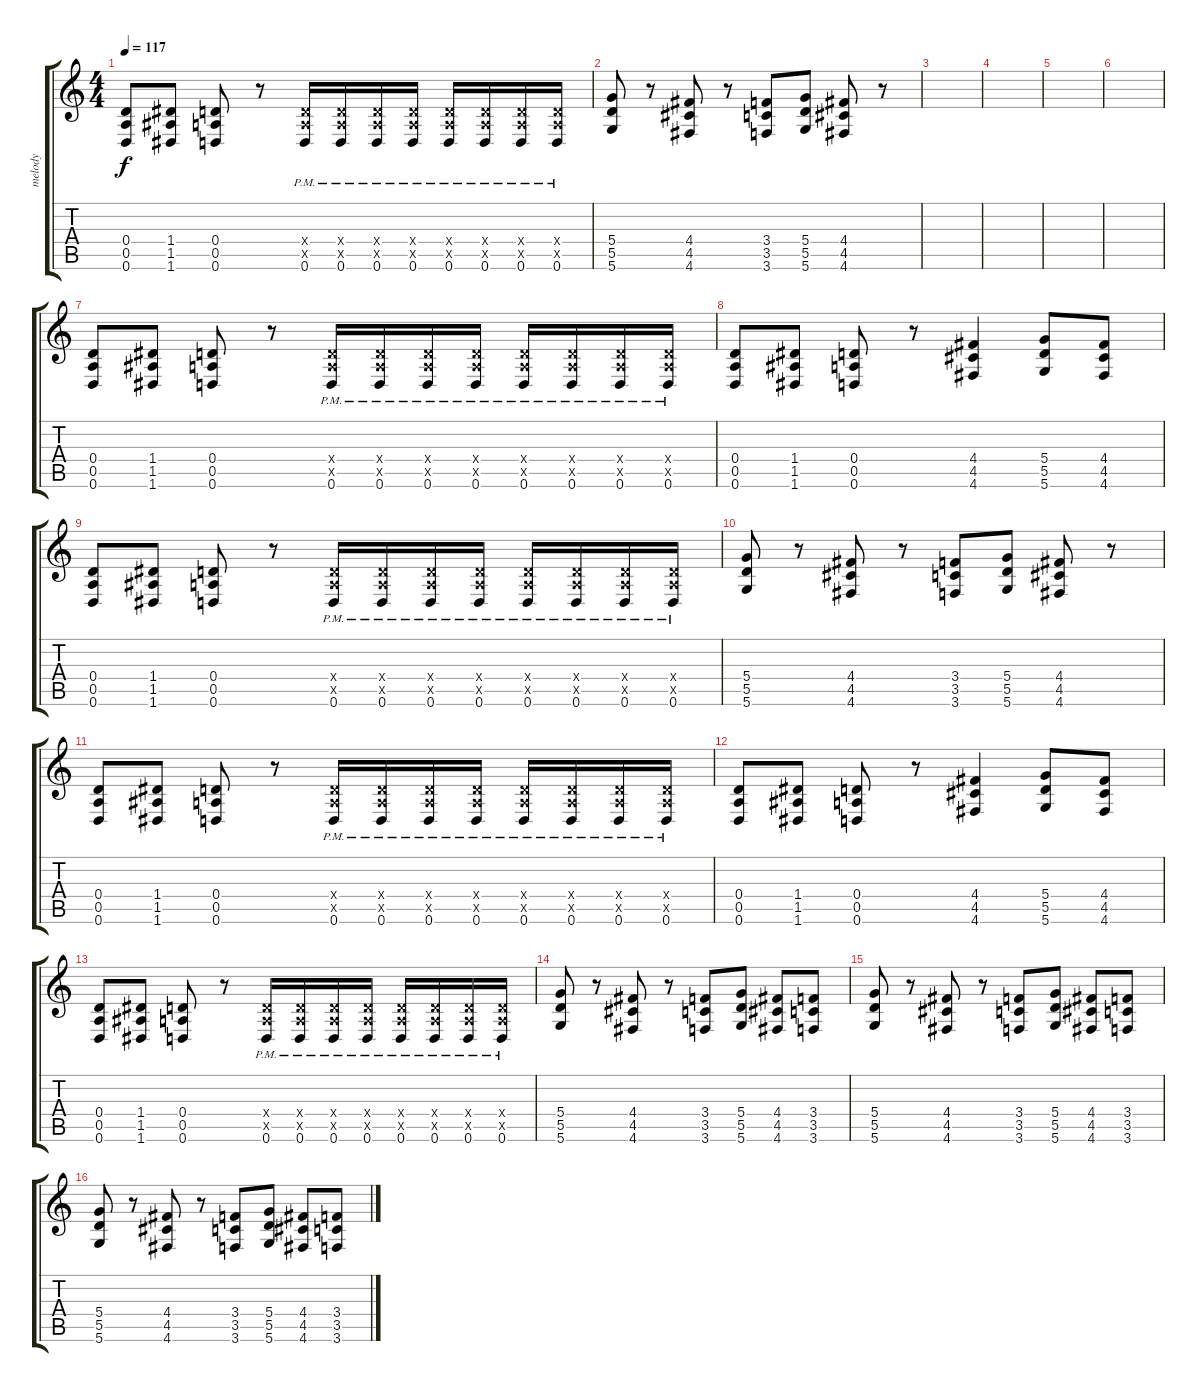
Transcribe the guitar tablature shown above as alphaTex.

\track ("melody" "melody") {instrument electricguitarclean}
\staff {score tabs}
\tuning (E4 B3 G3 D3 A2 D2) {hide}
\ts (4 4)
\tempo 117
\clef g2
\ks c
(0.4 0.5 0.6).8{dy f} (1.4 1.5 1.6).8 (0.4 0.5 0.6).8 r.8 (0.4{x} 0.5{x} 0.6{pm}).16 (0.4{x} 0.5{x} 0.6{pm}).16 (0.4{x} 0.5{x} 0.6{pm}).16 (0.4{x} 0.5{x} 0.6{pm}).16 (0.4{x} 0.5{x} 0.6{pm}).16 (0.4{x} 0.5{x} 0.6{pm}).16 (0.4{x} 0.5{x} 0.6{pm}).16 (0.4{x} 0.5{x} 0.6{pm}).16 |
(5.4 5.5 5.6).8 r.8 (4.4 4.5 4.6).8 r.8 (3.4 3.5 3.6).8 (5.4 5.5 5.6).8 (4.4 4.5 4.6).8 r.8 |
|
|
|
|
(0.4 0.5 0.6).8 (1.4 1.5 1.6).8 (0.4 0.5 0.6).8 r.8 (0.4{x} 0.5{x} 0.6{pm}).16 (0.4{x} 0.5{x} 0.6{pm}).16 (0.4{x} 0.5{x} 0.6{pm}).16 (0.4{x} 0.5{x} 0.6{pm}).16 (0.4{x} 0.5{x} 0.6{pm}).16 (0.4{x} 0.5{x} 0.6{pm}).16 (0.4{x} 0.5{x} 0.6{pm}).16 (0.4{x} 0.5{x} 0.6{pm}).16 |
(0.4 0.5 0.6).8 (1.4 1.5 1.6).8 (0.4 0.5 0.6).8 r.8 (4.4 4.5 4.6).4 (5.4 5.5 5.6).8 (4.4 4.5 4.6).8 |
(0.4 0.5 0.6).8 (1.4 1.5 1.6).8 (0.4 0.5 0.6).8 r.8 (0.4{x} 0.5{x} 0.6{pm}).16 (0.4{x} 0.5{x} 0.6{pm}).16 (0.4{x} 0.5{x} 0.6{pm}).16 (0.4{x} 0.5{x} 0.6{pm}).16 (0.4{x} 0.5{x} 0.6{pm}).16 (0.4{x} 0.5{x} 0.6{pm}).16 (0.4{x} 0.5{x} 0.6{pm}).16 (0.4{x} 0.5{x} 0.6{pm}).16 |
(5.4 5.5 5.6).8 r.8 (4.4 4.5 4.6).8 r.8 (3.4 3.5 3.6).8 (5.4 5.5 5.6).8 (4.4 4.5 4.6).8 r.8 |
(0.4 0.5 0.6).8 (1.4 1.5 1.6).8 (0.4 0.5 0.6).8 r.8 (0.4{x} 0.5{x} 0.6{pm}).16 (0.4{x} 0.5{x} 0.6{pm}).16 (0.4{x} 0.5{x} 0.6{pm}).16 (0.4{x} 0.5{x} 0.6{pm}).16 (0.4{x} 0.5{x} 0.6{pm}).16 (0.4{x} 0.5{x} 0.6{pm}).16 (0.4{x} 0.5{x} 0.6{pm}).16 (0.4{x} 0.5{x} 0.6{pm}).16 |
(0.4 0.5 0.6).8 (1.4 1.5 1.6).8 (0.4 0.5 0.6).8 r.8 (4.4 4.5 4.6).4 (5.4 5.5 5.6).8 (4.4 4.5 4.6).8 |
(0.4 0.5 0.6).8 (1.4 1.5 1.6).8 (0.4 0.5 0.6).8 r.8 (0.4{x} 0.5{x} 0.6{pm}).16 (0.4{x} 0.5{x} 0.6{pm}).16 (0.4{x} 0.5{x} 0.6{pm}).16 (0.4{x} 0.5{x} 0.6{pm}).16 (0.4{x} 0.5{x} 0.6{pm}).16 (0.4{x} 0.5{x} 0.6{pm}).16 (0.4{x} 0.5{x} 0.6{pm}).16 (0.4{x} 0.5{x} 0.6{pm}).16 |
(5.4 5.5 5.6).8 r.8 (4.4 4.5 4.6).8 r.8 (3.4 3.5 3.6).8 (5.4 5.5 5.6).8 (4.4 4.5 4.6).8 (3.4 3.5 3.6).8 |
(5.4 5.5 5.6).8 r.8 (4.4 4.5 4.6).8 r.8 (3.4 3.5 3.6).8 (5.4 5.5 5.6).8 (4.4 4.5 4.6).8 (3.4 3.5 3.6).8 |
(5.4 5.5 5.6).8 r.8 (4.4 4.5 4.6).8 r.8 (3.4 3.5 3.6).8 (5.4 5.5 5.6).8 (4.4 4.5 4.6).8 (3.4 3.5 3.6).8
